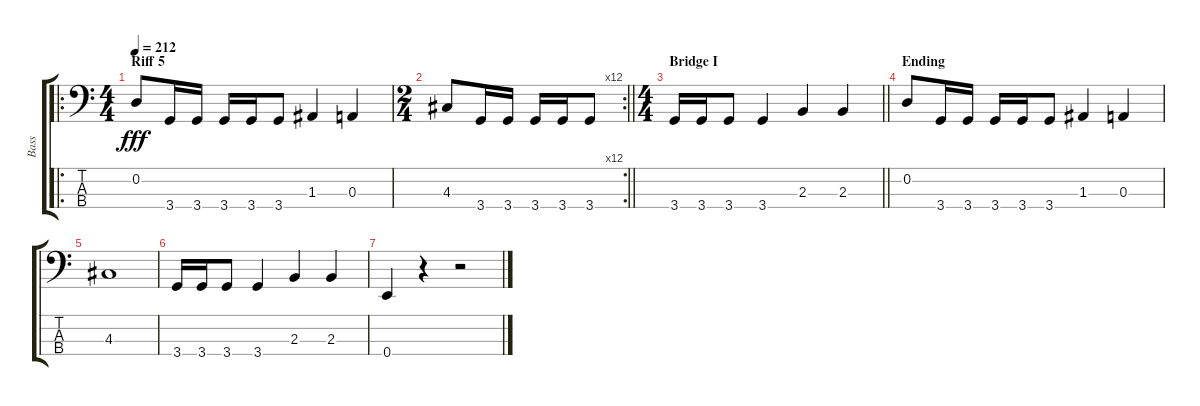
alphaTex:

\track ("Bass" "Bass") {instrument electricbasspick}
\staff {score tabs}
\tuning (G2 D2 A1 E1) {hide}
\ro
\ts (4 4)
\section ("" "Riff 5")
\tempo 212
\clef f4
\ks c
0.2.8{dy fff} 3.4.16 3.4.16 3.4.16 3.4.16 3.4.8 1.3.4 0.3.4 |
\rc 12
\ts (2 4)
\barLineRight lightlight
4.3.8 3.4.16 3.4.16 3.4.16 3.4.16 3.4.8 |
\ts (4 4)
\section ("" "Bridge I")
\barLineRight lightlight
3.4.16 3.4.16 3.4.8 3.4.4 2.3.4 2.3.4 |
\section ("" "Ending")
0.2.8 3.4.16 3.4.16 3.4.16 3.4.16 3.4.8 1.3.4 0.3.4 |
4.3.1 |
3.4.16 3.4.16 3.4.8 3.4.4 2.3.4 2.3.4 |
0.4.4 r.4 r.2
